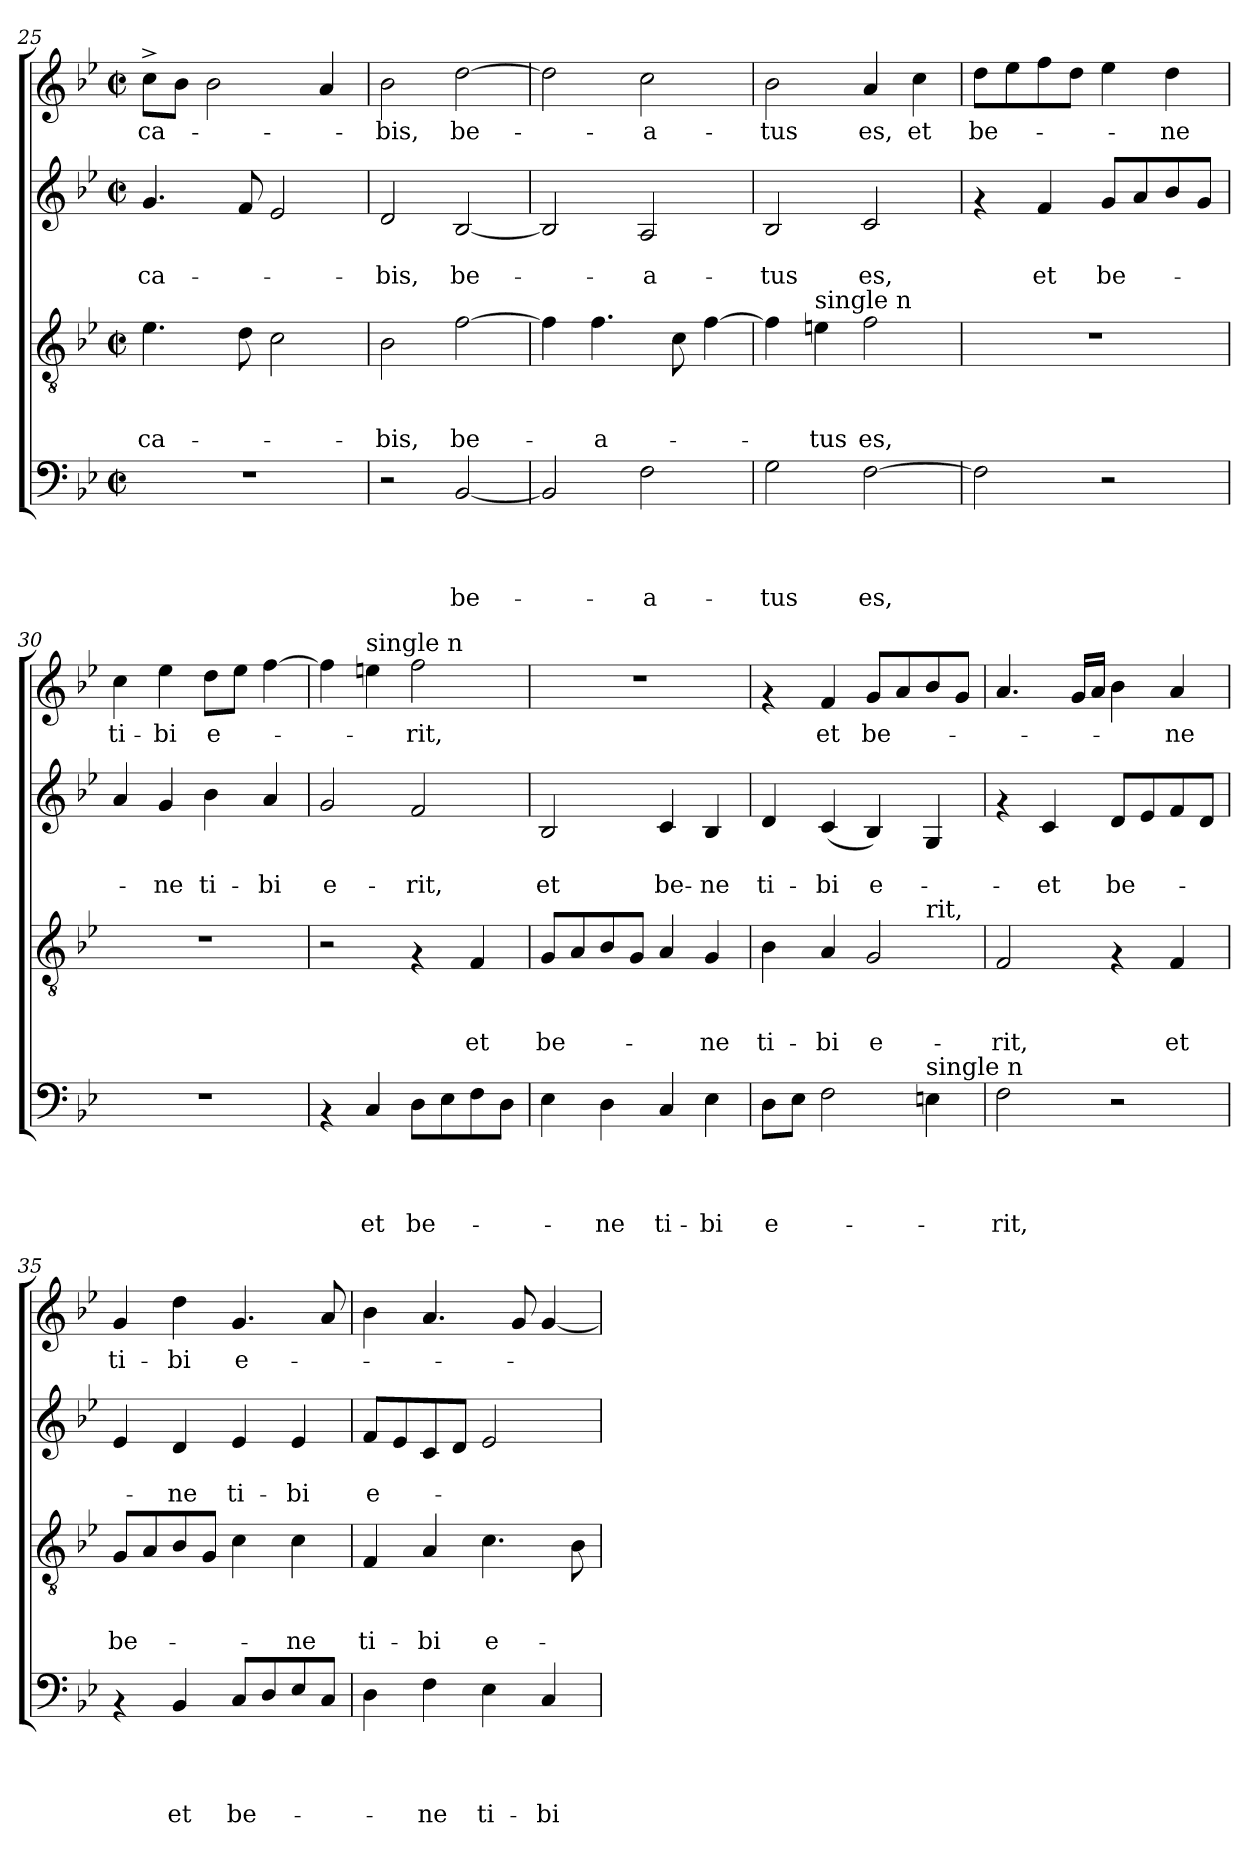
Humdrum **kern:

**kern	**text	**text	**text	**text	**kern	**text	**text	**text	**kern	**text	**text	**kern	**text
*part4	*part4	*part4	*part4	*part4	*part3	*part3	*part3	*part3	*part2	*part2	*part2	*part1	*part1
*staff4	*staff4	*staff4	*staff4	*staff4	*staff3	*staff3	*staff3	*staff3	*staff2	*staff2	*staff2	*staff1	*staff1
*clefF4	*	*	*	*	*clefGv2	*	*	*	*clefG2	*	*	*clefG2	*
*k[b-e-]	*	*	*	*	*k[b-e-]	*	*	*	*k[b-e-]	*	*	*k[b-e-]	*
*B-:	*	*	*	*	*B-:	*	*	*	*B-:	*	*	*B-:	*
*M2/2	*	*	*	*	*M2/2	*	*	*	*M2/2	*	*	*M2/2	*
*met(c|)	*	*	*	*	*met(c|)	*	*	*	*met(c|)	*	*	*met(c|)	*
=25	=25	=25	=25	=25	=25	=25	=25	=25	=25	=25	=25	=25	=25
!	!	!	!	!	!	!	!	!LO:LY:b	!	!	!LO:LY:b	!	!LO:LY:b
1r	.	.	.	.	4.e-\	.	.	-ca-	4.g/	.	-ca-	8cc^>\L	-ca-
.	.	.	.	.	.	.	.	.	.	.	.	8b-\J	.
.	.	.	.	.	.	.	.	.	.	.	.	2b-\	.
.	.	.	.	.	8d\	.	.	.	8f/	.	.	.	.
.	.	.	.	.	2c\	.	.	.	2e-/	.	.	.	.
.	.	.	.	.	.	.	.	.	.	.	.	4a/	.
=26	=26	=26	=26	=26	=26	=26	=26	=26	=26	=26	=26	=26	=26
!	!	!	!	!	!	!	!	!LO:LY:b	!	!	!LO:LY:b	!	!LO:LY:b
2r	.	.	.	.	2B-\	.	.	-bis,	2d/	.	-bis,	2b-\	-bis,
!	!	!	!	!LO:LY:b	!	!	!	!LO:LY:b	!	!	!LO:LY:b	!	!LO:LY:b
[<2BB-/	.	.	.	be-	[>2f\	.	.	be-	[<2B-/	.	be-	[>2dd\	be-
=27	=27	=27	=27	=27	=27	=27	=27	=27	=27	=27	=27	=27	=27
2BB-/]	.	.	.	.	4f\]	.	.	.	2B-/]	.	.	2dd\]	.
!	!	!	!	!	!	!	!	!LO:LY:b	!	!	!	!	!
.	.	.	.	.	4.f\	.	.	-a-	.	.	.	.	.
!	!	!	!	!LO:LY:b	!	!	!	!	!	!	!LO:LY:b	!	!LO:LY:b
2F\	.	.	.	-a-	.	.	.	.	2A/	.	-a-	2cc\	-a-
.	.	.	.	.	8c\	.	.	.	.	.	.	.	.
.	.	.	.	.	[>4f\	.	.	.	.	.	.	.	.
=28	=28	=28	=28	=28	=28	=28	=28	=28	=28	=28	=28	=28	=28
!	!	!	!	!LO:LY:b	!	!	!	!	!	!	!LO:LY:b	!	!LO:LY:b
2G\	.	.	.	-tus	4f\]	.	.	.	2B-/	.	-tus	2b-\	-tus
!	!	!	!	!	!LO:TX:a:t=single n	!	!	!	!	!	!	!	!
!	!	!	!	!	!	!	!	!LO:LY:b	!	!	!	!	!
.	.	.	.	.	4e\	.	.	-tus	.	.	.	.	.
!	!	!	!	!LO:LY:b	!	!	!	!LO:LY:b	!	!	!LO:LY:b	!	!LO:LY:b
[>2F\	.	.	.	es,	2f\	.	.	es,	2c/	.	es,	4a/	es,
!	!	!	!	!	!	!	!	!	!	!	!	!	!LO:LY:b
.	.	.	.	.	.	.	.	.	.	.	.	4cc\	et
!!LO:PB:g=z
=29	=29	=29	=29	=29	=29	=29	=29	=29	=29	=29	=29	=29	=29
!	!	!	!	!	!	!	!	!	!	!	!	!	!LO:LY:b
2F\]	.	.	.	.	1r	.	.	.	4rf	.	.	8dd\L	be-
.	.	.	.	.	.	.	.	.	.	.	.	8ee-\	.
!	!	!	!	!	!	!	!	!	!	!	!LO:LY:b	!	!
.	.	.	.	.	.	.	.	.	4f/	.	et	8ff\	.
.	.	.	.	.	.	.	.	.	.	.	.	8dd\J	.
!	!	!	!	!	!	!	!	!	!	!	!LO:LY:b	!	!
2r	.	.	.	.	.	.	.	.	8g/L	.	be-	4ee-\	.
.	.	.	.	.	.	.	.	.	8a/	.	.	.	.
!	!	!	!	!	!	!	!	!	!	!	!	!	!LO:LY:b
.	.	.	.	.	.	.	.	.	8b-/	.	.	4dd\	-ne
.	.	.	.	.	.	.	.	.	8g/J	.	.	.	.
=30	=30	=30	=30	=30	=30	=30	=30	=30	=30	=30	=30	=30	=30
!	!	!	!	!	!	!	!	!	!	!	!	!	!LO:LY:b
1r	.	.	.	.	1r	.	.	.	4a/	.	.	4cc\	ti-
!	!	!	!	!	!	!	!	!	!	!	!LO:LY:b	!	!LO:LY:b
.	.	.	.	.	.	.	.	.	4g/	.	-ne	4ee-\	-bi
!	!	!	!	!	!	!	!	!	!	!	!LO:LY:b	!	!LO:LY:b
.	.	.	.	.	.	.	.	.	4b-\	.	ti-	8dd\L	e-
.	.	.	.	.	.	.	.	.	.	.	.	8ee-\J	.
!	!	!	!	!	!	!	!	!	!	!	!LO:LY:b	!	!
.	.	.	.	.	.	.	.	.	4a/	.	-bi	[>4ff\	.
=31	=31	=31	=31	=31	=31	=31	=31	=31	=31	=31	=31	=31	=31
!	!	!	!	!	!	!	!	!	!	!	!LO:LY:b	!	!
4rAA	.	.	.	.	2r	.	.	.	2g/	.	e-	4ff\]	.
!	!	!	!	!	!	!	!	!	!	!	!	!LO:TX:a:t=single n	!
!	!	!	!	!LO:LY:b	!	!	!	!	!	!	!	!	!
4C/	.	.	.	et	.	.	.	.	.	.	.	4ee\	.
!	!	!	!	!LO:LY:b	!	!	!	!	!	!	!LO:LY:b	!	!LO:LY:b
8D\L	.	.	.	be-	4rF	.	.	.	2f/	.	-rit,	2ff\	-rit,
8E-\	.	.	.	.	.	.	.	.	.	.	.	.	.
!	!	!	!	!	!	!	!	!LO:LY:b	!	!	!	!	!
8F\	.	.	.	.	4F/	.	.	et	.	.	.	.	.
8D\J	.	.	.	.	.	.	.	.	.	.	.	.	.
=32	=32	=32	=32	=32	=32	=32	=32	=32	=32	=32	=32	=32	=32
!	!	!	!	!	!	!	!	!LO:LY:b	!	!	!LO:LY:b	!	!
4E-\	.	.	.	.	8G/L	.	.	be-	2B-/	.	et	1r	.
.	.	.	.	.	8A/	.	.	.	.	.	.	.	.
!	!	!	!	!LO:LY:b	!	!	!	!	!	!	!	!	!
4D\	.	.	.	-ne	8B-/	.	.	.	.	.	.	.	.
.	.	.	.	.	8G/J	.	.	.	.	.	.	.	.
!	!	!	!	!LO:LY:b	!	!	!	!	!	!	!LO:LY:b	!	!
4C/	.	.	.	ti-	4A/	.	.	.	4c/	.	be-	.	.
!	!	!	!	!LO:LY:b	!	!	!	!LO:LY:b	!	!	!LO:LY:b	!	!
4E-\	.	.	.	-bi	4G/	.	.	-ne	4B-/	.	-ne	.	.
=33	=33	=33	=33	=33	=33	=33	=33	=33	=33	=33	=33	=33	=33
!	!	!	!	!LO:LY:b	!	!	!	!LO:LY:b	!	!	!LO:LY:b	!	!
*	*	*	*	*	*^	*	*	*	*	*	*	*	*
8D\L	.	.	.	e-	4B-\	2.ryy	.	.	ti-	4d/	.	ti-	4rf	.
8E-\J	.	.	.	.	.	.	.	.	.	.	.	.	.	.
!	!	!	!	!	!	!	!	!	!LO:LY:b	!	!	!LO:LY:b	!	!LO:LY:b
2F\	.	.	.	.	4A/	.	.	.	-bi	(<4c/	.	-bi	4f/	et
!	!	!	!	!	!	!	!	!	!LO:LY:b	!	!	!LO:LY:b	!	!LO:LY:b
.	.	.	.	.	2G/	.	.	.	e-	4B-/)	.	e-	8g/L	be-
.	.	.	.	.	.	.	.	.	.	.	.	.	8a/	.
!	!	!	!	!	!	!LO:TX:a:t=rit,	!	!	!	!	!	!	!	!
!LO:TX:a:t=single n	!	!	!	!	!	!	!	!	!	!	!	!	!	!
4E\	.	.	.	.	.	4ryy	.	.	.	4G/	.	.	8b-/	.
.	.	.	.	.	.	.	.	.	.	.	.	.	8g/J	.
=34	=34	=34	=34	=34	=34	=34	=34	=34	=34	=34	=34	=34	=34	=34
!	!	!	!	!LO:LY:b	!	!	!	!	!LO:LY:b	!	!	!	!	!
*	*	*	*	*	*v	*v	*	*	*	*	*	*	*	*
2F\	.	.	.	-rit,	2F/	.	.	-rit,	4rf	.	.	4.a/	.
!	!	!	!	!	!	!	!	!	!	!	!LO:LY:b	!	!
.	.	.	.	.	.	.	.	.	4c/	.	-et	.	.
.	.	.	.	.	.	.	.	.	.	.	.	16g/LL	.
.	.	.	.	.	.	.	.	.	.	.	.	16a/JJ	.
!	!	!	!	!	!	!	!	!	!	!	!LO:LY:b	!	!
2r	.	.	.	.	4rF	.	.	.	8d/L	.	be-	4b-\	.
.	.	.	.	.	.	.	.	.	8e-/	.	.	.	.
!	!	!	!	!	!	!	!	!LO:LY:b	!	!	!	!	!LO:LY:b
.	.	.	.	.	4F/	.	.	et	8f/	.	.	4a/	-ne
.	.	.	.	.	.	.	.	.	8d/J	.	.	.	.
=35	=35	=35	=35	=35	=35	=35	=35	=35	=35	=35	=35	=35	=35
!	!	!	!	!	!	!	!	!LO:LY:b	!	!	!	!	!LO:LY:b
4rAA	.	.	.	.	8G/L	.	.	be-	4e-/	.	.	4g/	ti-
.	.	.	.	.	8A/	.	.	.	.	.	.	.	.
!	!	!	!	!LO:LY:b	!	!	!	!	!	!	!LO:LY:b	!	!LO:LY:b
4BB-/	.	.	.	et	8B-/	.	.	.	4d/	.	-ne	4dd\	-bi
.	.	.	.	.	8G/J	.	.	.	.	.	.	.	.
!	!	!	!	!LO:LY:b	!	!	!	!	!	!	!LO:LY:b	!	!LO:LY:b
8C/L	.	.	.	be-	4c\	.	.	.	4e-/	.	ti-	4.g/	e-
8D/	.	.	.	.	.	.	.	.	.	.	.	.	.
!	!	!	!	!	!	!	!	!LO:LY:b	!	!	!LO:LY:b	!	!
8E-/	.	.	.	.	4c\	.	.	-ne	4e-/	.	-bi	.	.
8C/J	.	.	.	.	.	.	.	.	.	.	.	8a/	.
!!LO:LB:g=z
=36	=36	=36	=36	=36	=36	=36	=36	=36	=36	=36	=36	=36	=36
!	!	!	!	!	!	!	!	!LO:LY:b	!	!	!LO:LY:b	!	!
4D\	.	.	.	.	4F/	.	.	ti-	8f/L	.	e-	4b-\	.
.	.	.	.	.	.	.	.	.	8e-/	.	.	.	.
!	!	!	!	!LO:LY:b	!	!	!	!LO:LY:b	!	!	!	!	!
4F\	.	.	.	-ne	4A/	.	.	-bi	8c/	.	.	4.a/	.
.	.	.	.	.	.	.	.	.	8d/J	.	.	.	.
!	!	!	!	!LO:LY:b	!	!	!	!LO:LY:b	!	!	!	!	!
4E-\	.	.	.	ti-	4.c\	.	.	e-	2e-/	.	.	.	.
.	.	.	.	.	.	.	.	.	.	.	.	8g/	.
!	!	!	!	!LO:LY:b	!	!	!	!	!	!	!	!	!
4C/	.	.	.	-bi	.	.	.	.	.	.	.	[<4g/	.
.	.	.	.	.	8B-\	.	.	.	.	.	.	.	.
=	=	=	=	=	=	=	=	=	=	=	=	=	=
*-	*-	*-	*-	*-	*-	*-	*-	*-	*-	*-	*-	*-	*-
